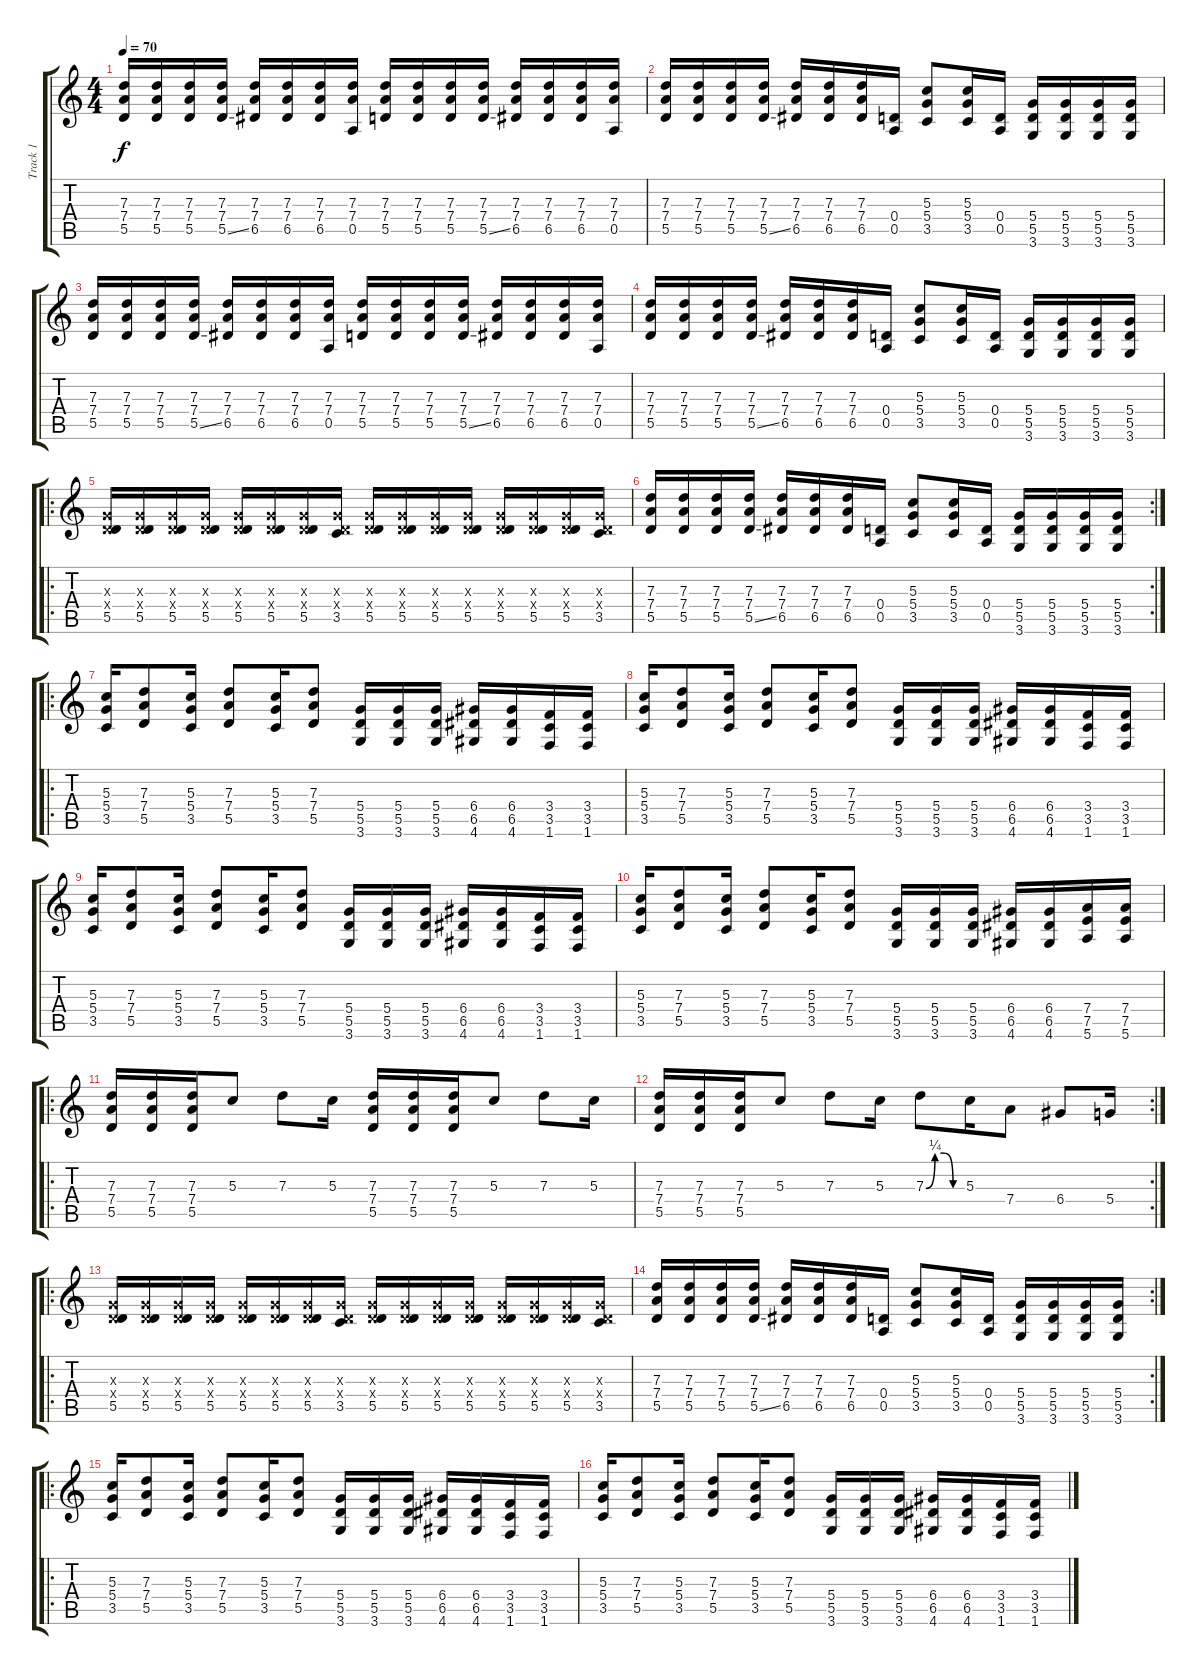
\track ("Track 1" "Track 1") {instrument distortionguitar}
\staff {score tabs}
\tuning (E4 B3 G3 D3 A2 E2) {hide}
\ts (4 4)
\tempo 70
\clef g2
\ks c
(7.3 7.4 5.5).16{dy f instrument distortionguitar} (7.3 7.4 5.5).16 (7.3 7.4 5.5).16 (7.3 7.4 5.5{ss}).16 (7.3 7.4 6.5).16 (7.3 7.4 6.5).16 (7.3 7.4 6.5).16 (7.3 7.4 0.5).16 (7.3 7.4 5.5).16 (7.3 7.4 5.5).16 (7.3 7.4 5.5).16 (7.3 7.4 5.5{ss}).16 (7.3 7.4 6.5).16 (7.3 7.4 6.5).16 (7.3 7.4 6.5).16 (7.3 7.4 0.5).16 |
(7.3 7.4 5.5).16 (7.3 7.4 5.5).16 (7.3 7.4 5.5).16 (7.3 7.4 5.5{ss}).16 (7.3 7.4 6.5).16 (7.3 7.4 6.5).16 (7.3 7.4 6.5).16 (0.4 0.5).16 (5.3 5.4 3.5).8 (5.3 5.4 3.5).16 (0.4 0.5).16 (5.4 5.5 3.6).16 (5.4 5.5 3.6).16 (5.4 5.5 3.6).16 (5.4 5.5 3.6).16 |
(7.3 7.4 5.5).16 (7.3 7.4 5.5).16 (7.3 7.4 5.5).16 (7.3 7.4 5.5{ss}).16 (7.3 7.4 6.5).16 (7.3 7.4 6.5).16 (7.3 7.4 6.5).16 (7.3 7.4 0.5).16 (7.3 7.4 5.5).16 (7.3 7.4 5.5).16 (7.3 7.4 5.5).16 (7.3 7.4 5.5{ss}).16 (7.3 7.4 6.5).16 (7.3 7.4 6.5).16 (7.3 7.4 6.5).16 (7.3 7.4 0.5).16 |
(7.3 7.4 5.5).16 (7.3 7.4 5.5).16 (7.3 7.4 5.5).16 (7.3 7.4 5.5{ss}).16 (7.3 7.4 6.5).16 (7.3 7.4 6.5).16 (7.3 7.4 6.5).16 (0.4 0.5).16 (5.3 5.4 3.5).8 (5.3 5.4 3.5).16 (0.4 0.5).16 (5.4 5.5 3.6).16 (5.4 5.5 3.6).16 (5.4 5.5 3.6).16 (5.4 5.5 3.6).16 |
\ro
(0.3{x} 0.4{x} 5.5).16 (0.3{x} 0.4{x} 5.5).16 (0.3{x} 0.4{x} 5.5).16 (0.3{x} 0.4{x} 5.5).16 (0.3{x} 0.4{x} 5.5).16 (0.3{x} 0.4{x} 5.5).16 (0.3{x} 0.4{x} 5.5).16 (0.3{x} 0.4{x} 3.5).16 (0.3{x} 0.4{x} 5.5).16 (0.3{x} 0.4{x} 5.5).16 (0.3{x} 0.4{x} 5.5).16 (0.3{x} 0.4{x} 5.5).16 (0.3{x} 0.4{x} 5.5).16 (0.3{x} 0.4{x} 5.5).16 (0.3{x} 0.4{x} 5.5).16 (0.3{x} 0.4{x} 3.5).16 |
\rc 2
(7.3 7.4 5.5).16 (7.3 7.4 5.5).16 (7.3 7.4 5.5).16 (7.3 7.4 5.5{ss}).16 (7.3 7.4 6.5).16 (7.3 7.4 6.5).16 (7.3 7.4 6.5).16 (0.4 0.5).16 (5.3 5.4 3.5).8 (5.3 5.4 3.5).16 (0.4 0.5).16 (5.4 5.5 3.6).16 (5.4 5.5 3.6).16 (5.4 5.5 3.6).16 (5.4 5.5 3.6).16 |
\ro
(5.3 5.4 3.5).16 (7.3 7.4 5.5).8 (5.3 5.4 3.5).16 (7.3 7.4 5.5).8 (5.3 5.4 3.5).16 (7.3 7.4 5.5).8 (5.4 5.5 3.6).16 (5.4 5.5 3.6).16 (5.4 5.5 3.6).16 (6.4 6.5 4.6).16 (6.4 6.5 4.6).16 (3.4 3.5 1.6).16 (3.4 3.5 1.6).16 |
(5.3 5.4 3.5).16 (7.3 7.4 5.5).8 (5.3 5.4 3.5).16 (7.3 7.4 5.5).8 (5.3 5.4 3.5).16 (7.3 7.4 5.5).8 (5.4 5.5 3.6).16 (5.4 5.5 3.6).16 (5.4 5.5 3.6).16 (6.4 6.5 4.6).16 (6.4 6.5 4.6).16 (3.4 3.5 1.6).16 (3.4 3.5 1.6).16 |
(5.3 5.4 3.5).16 (7.3 7.4 5.5).8 (5.3 5.4 3.5).16 (7.3 7.4 5.5).8 (5.3 5.4 3.5).16 (7.3 7.4 5.5).8 (5.4 5.5 3.6).16 (5.4 5.5 3.6).16 (5.4 5.5 3.6).16 (6.4 6.5 4.6).16 (6.4 6.5 4.6).16 (3.4 3.5 1.6).16 (3.4 3.5 1.6).16 |
(5.3 5.4 3.5).16 (7.3 7.4 5.5).8 (5.3 5.4 3.5).16 (7.3 7.4 5.5).8 (5.3 5.4 3.5).16 (7.3 7.4 5.5).8 (5.4 5.5 3.6).16 (5.4 5.5 3.6).16 (5.4 5.5 3.6).16 (6.4 6.5 4.6).16 (6.4 6.5 4.6).16 (7.4 7.5 5.6).16 (7.4 7.5 5.6).16 |
\ro
(7.3 7.4 5.5).16 (7.3 7.4 5.5).16 (7.3 7.4 5.5).16 5.3.8 7.3.8 5.3.16 (7.3 7.4 5.5).16 (7.3 7.4 5.5).16 (7.3 7.4 5.5).16 5.3.8 7.3.8 5.3.16 |
\rc 2
(7.3 7.4 5.5).16 (7.3 7.4 5.5).16 (7.3 7.4 5.5).16 5.3.8 7.3.8 5.3.16 7.3{be (custom 0 0 15 1 30 1 45 0 60 0)}.8 5.3.16 7.4.8 6.4.8 5.4.16 |
\ro
(0.3{x} 0.4{x} 5.5).16 (0.3{x} 0.4{x} 5.5).16 (0.3{x} 0.4{x} 5.5).16 (0.3{x} 0.4{x} 5.5).16 (0.3{x} 0.4{x} 5.5).16 (0.3{x} 0.4{x} 5.5).16 (0.3{x} 0.4{x} 5.5).16 (0.3{x} 0.4{x} 3.5).16 (0.3{x} 0.4{x} 5.5).16 (0.3{x} 0.4{x} 5.5).16 (0.3{x} 0.4{x} 5.5).16 (0.3{x} 0.4{x} 5.5).16 (0.3{x} 0.4{x} 5.5).16 (0.3{x} 0.4{x} 5.5).16 (0.3{x} 0.4{x} 5.5).16 (0.3{x} 0.4{x} 3.5).16 |
\rc 2
(7.3 7.4 5.5).16 (7.3 7.4 5.5).16 (7.3 7.4 5.5).16 (7.3 7.4 5.5{ss}).16 (7.3 7.4 6.5).16 (7.3 7.4 6.5).16 (7.3 7.4 6.5).16 (0.4 0.5).16 (5.3 5.4 3.5).8 (5.3 5.4 3.5).16 (0.4 0.5).16 (5.4 5.5 3.6).16 (5.4 5.5 3.6).16 (5.4 5.5 3.6).16 (5.4 5.5 3.6).16 |
\ro
(5.3 5.4 3.5).16 (7.3 7.4 5.5).8 (5.3 5.4 3.5).16 (7.3 7.4 5.5).8 (5.3 5.4 3.5).16 (7.3 7.4 5.5).8 (5.4 5.5 3.6).16 (5.4 5.5 3.6).16 (5.4 5.5 3.6).16 (6.4 6.5 4.6).16 (6.4 6.5 4.6).16 (3.4 3.5 1.6).16 (3.4 3.5 1.6).16 |
(5.3 5.4 3.5).16 (7.3 7.4 5.5).8 (5.3 5.4 3.5).16 (7.3 7.4 5.5).8 (5.3 5.4 3.5).16 (7.3 7.4 5.5).8 (5.4 5.5 3.6).16 (5.4 5.5 3.6).16 (5.4 5.5 3.6).16 (6.4 6.5 4.6).16 (6.4 6.5 4.6).16 (3.4 3.5 1.6).16 (3.4 3.5 1.6).16
